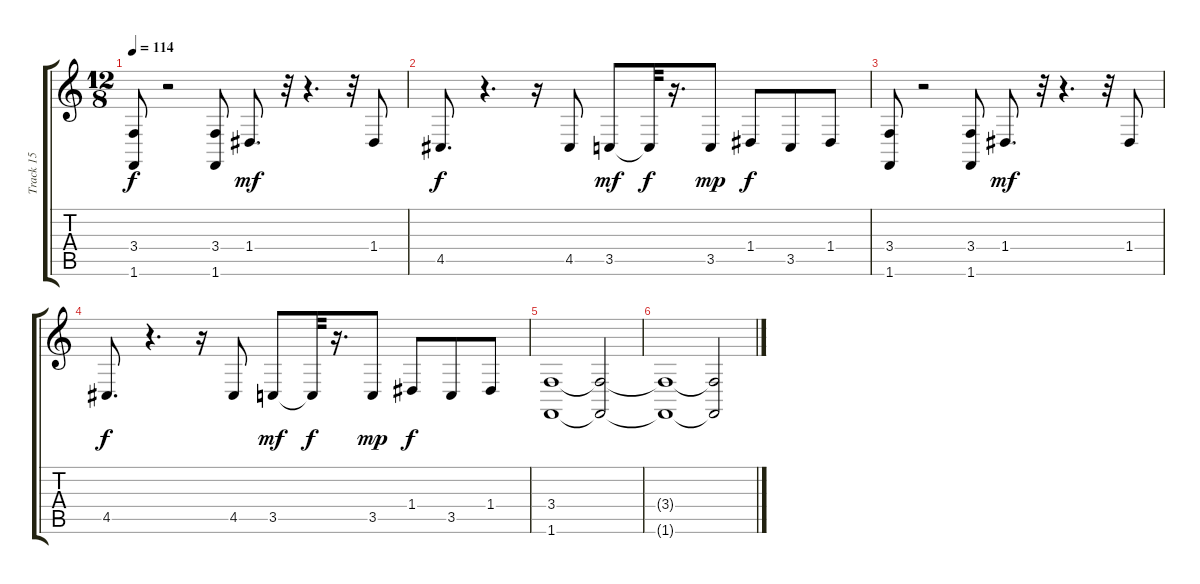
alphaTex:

\track ("Track 15" "Track 15") {instrument trombone}
\staff {score tabs}
\tuning (E4 B3 G3 D3 A2 E2) {hide}
\ts (12 8)
\tempo 114
\clef g2
\ks c
(3.4 1.6).8{dy f} r.2 (3.4 1.6).8 1.4.8{d dy mf} r.32 r.4{d} r.32 1.4.8 |
4.5.8{d dy f} r.4{d} r.16 4.5.8 3.5.8{dy mf} 3.5{t}.32{dy f} r.16{d} 3.5.8{dy mp} 1.4.8{dy f} 3.5.8 1.4.8 |
(3.4 1.6).8 r.2 (3.4 1.6).8 1.4.8{d dy mf} r.32 r.4{d} r.32 1.4.8 |
4.5.8{d dy f} r.4{d} r.16 4.5.8 3.5.8{dy mf} 3.5{t}.32{dy f} r.16{d} 3.5.8{dy mp} 1.4.8{dy f} 3.5.8 1.4.8 |
(3.4 1.6).1 (3.4{t} 1.6{t}).2 |
(3.4{t} 1.6{t}).1 (3.4{t} 1.6{t}).2
